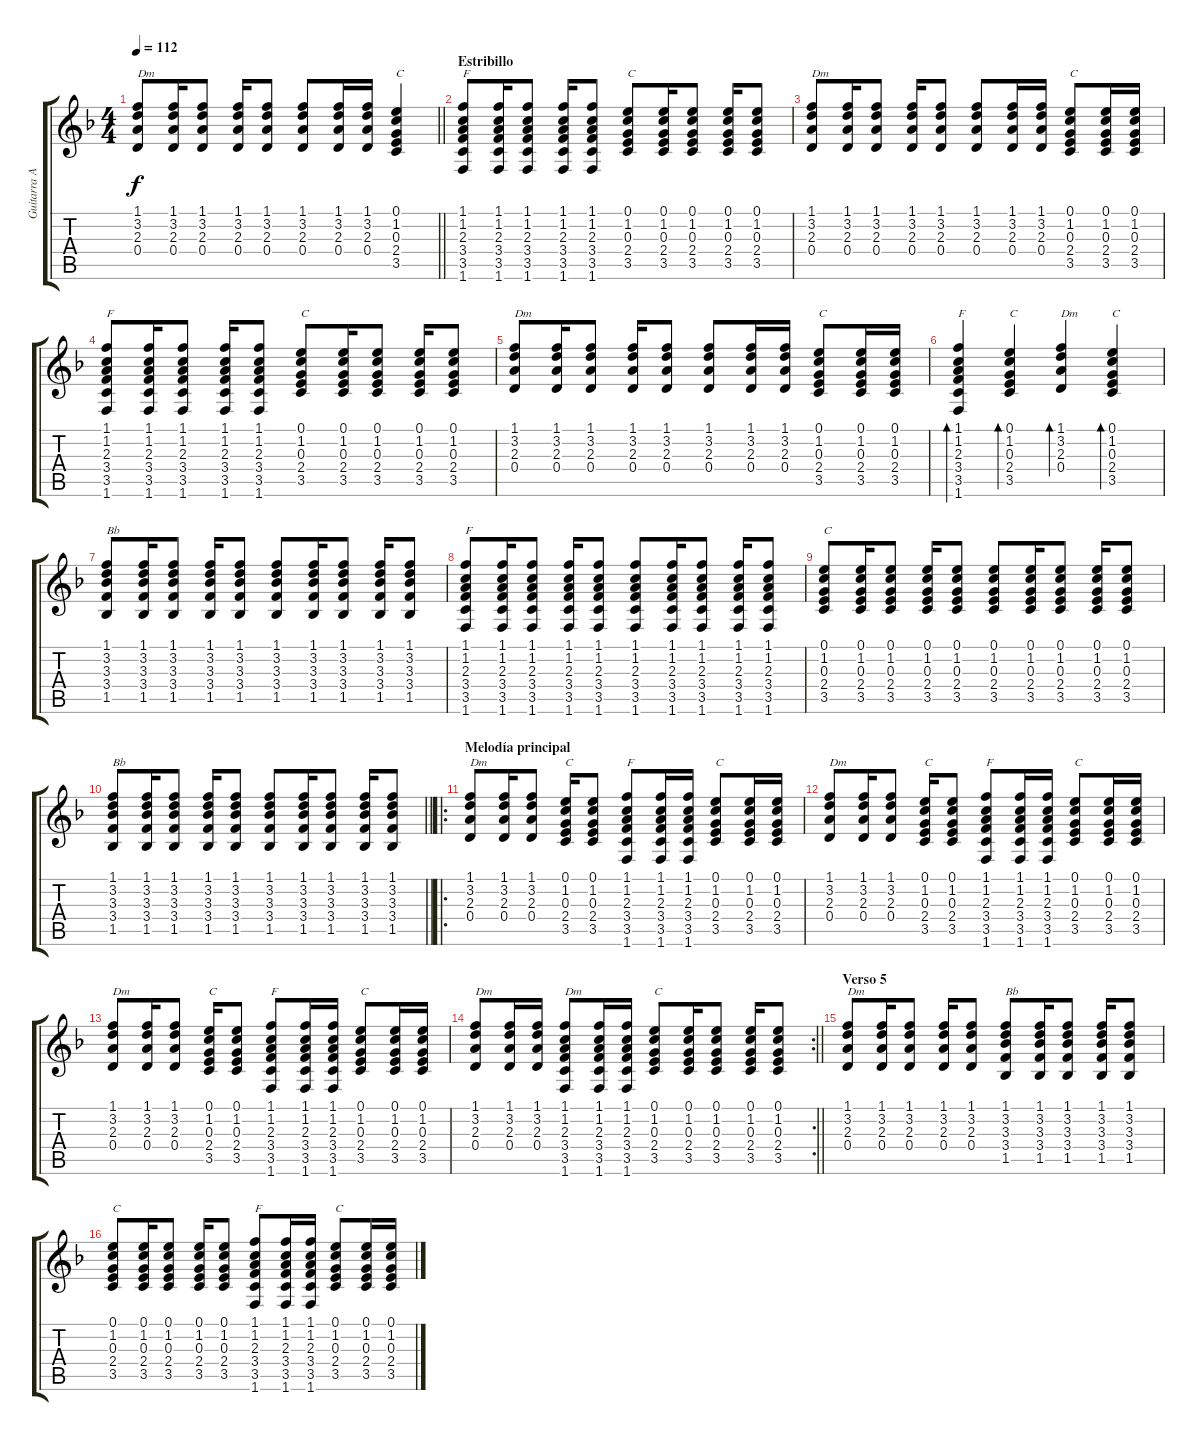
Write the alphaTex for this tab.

\track ("Guitarra Acústica" "Guitarra A") {instrument acousticguitarsteel}
\staff {score tabs}
\tuning (E4 B3 G3 D3 A2 E2) {hide}
\ts (4 4)
\tempo 112
\clef g2
\barLineRight lightlight
\ks dminor
(1.1 3.2 2.3 0.4).8{txt "Dm" dy f} (1.1 3.2 2.3 0.4).16 (1.1 3.2 2.3 0.4).8 (1.1 3.2 2.3 0.4).16 (1.1 3.2 2.3 0.4).8 (1.1 3.2 2.3 0.4).8 (1.1 3.2 2.3 0.4).16 (1.1 3.2 2.3 0.4).16 (0.1 1.2 0.3 2.4 3.5).4{txt "C"} |
\section ("" "Estribillo")
(1.1 1.2 2.3 3.4 3.5 1.6).8{txt "F"} (1.1 1.2 2.3 3.4 3.5 1.6).16 (1.1 1.2 2.3 3.4 3.5 1.6).8 (1.1 1.2 2.3 3.4 3.5 1.6).16 (1.1 1.2 2.3 3.4 3.5 1.6).8 (0.1 1.2 0.3 2.4 3.5).8{txt "C"} (0.1 1.2 0.3 2.4 3.5).16 (0.1 1.2 0.3 2.4 3.5).8 (0.1 1.2 0.3 2.4 3.5).16 (0.1 1.2 0.3 2.4 3.5).8 |
(1.1 3.2 2.3 0.4).8{txt "Dm"} (1.1 3.2 2.3 0.4).16 (1.1 3.2 2.3 0.4).8 (1.1 3.2 2.3 0.4).16 (1.1 3.2 2.3 0.4).8 (1.1 3.2 2.3 0.4).8 (1.1 3.2 2.3 0.4).16 (1.1 3.2 2.3 0.4).16 (0.1 1.2 0.3 2.4 3.5).8{txt "C"} (0.1 1.2 0.3 2.4 3.5).16 (0.1 1.2 0.3 2.4 3.5).16 |
(1.1 1.2 2.3 3.4 3.5 1.6).8{txt "F"} (1.1 1.2 2.3 3.4 3.5 1.6).16 (1.1 1.2 2.3 3.4 3.5 1.6).8 (1.1 1.2 2.3 3.4 3.5 1.6).16 (1.1 1.2 2.3 3.4 3.5 1.6).8 (0.1 1.2 0.3 2.4 3.5).8{txt "C"} (0.1 1.2 0.3 2.4 3.5).16 (0.1 1.2 0.3 2.4 3.5).8 (0.1 1.2 0.3 2.4 3.5).16 (0.1 1.2 0.3 2.4 3.5).8 |
(1.1 3.2 2.3 0.4).8{txt "Dm"} (1.1 3.2 2.3 0.4).16 (1.1 3.2 2.3 0.4).8 (1.1 3.2 2.3 0.4).16 (1.1 3.2 2.3 0.4).8 (1.1 3.2 2.3 0.4).8 (1.1 3.2 2.3 0.4).16 (1.1 3.2 2.3 0.4).16 (0.1 1.2 0.3 2.4 3.5).8{txt "C"} (0.1 1.2 0.3 2.4 3.5).16 (0.1 1.2 0.3 2.4 3.5).16 |
(1.1 1.2 2.3 3.4 3.5 1.6).4{bd 120 txt "F"} (0.1 1.2 0.3 2.4 3.5).4{bd 120 txt "C"} (1.1 3.2 2.3 0.4).4{bd 120 txt "Dm"} (0.1 1.2 0.3 2.4 3.5).4{bd 120 txt "C"} |
(1.1 3.2 3.3 3.4 1.5).8{txt "Bb"} (1.1 3.2 3.3 3.4 1.5).16 (1.1 3.2 3.3 3.4 1.5).8 (1.1 3.2 3.3 3.4 1.5).16 (1.1 3.2 3.3 3.4 1.5).8 (1.1 3.2 3.3 3.4 1.5).8 (1.1 3.2 3.3 3.4 1.5).16 (1.1 3.2 3.3 3.4 1.5).8 (1.1 3.2 3.3 3.4 1.5).16 (1.1 3.2 3.3 3.4 1.5).8 |
(1.1 1.2 2.3 3.4 3.5 1.6).8{txt "F"} (1.1 1.2 2.3 3.4 3.5 1.6).16 (1.1 1.2 2.3 3.4 3.5 1.6).8 (1.1 1.2 2.3 3.4 3.5 1.6).16 (1.1 1.2 2.3 3.4 3.5 1.6).8 (1.1 1.2 2.3 3.4 3.5 1.6).8 (1.1 1.2 2.3 3.4 3.5 1.6).16 (1.1 1.2 2.3 3.4 3.5 1.6).8 (1.1 1.2 2.3 3.4 3.5 1.6).16 (1.1 1.2 2.3 3.4 3.5 1.6).8 |
(0.1 1.2 0.3 2.4 3.5).8{txt "C"} (0.1 1.2 0.3 2.4 3.5).16 (0.1 1.2 0.3 2.4 3.5).8 (0.1 1.2 0.3 2.4 3.5).16 (0.1 1.2 0.3 2.4 3.5).8 (0.1 1.2 0.3 2.4 3.5).8 (0.1 1.2 0.3 2.4 3.5).16 (0.1 1.2 0.3 2.4 3.5).8 (0.1 1.2 0.3 2.4 3.5).16 (0.1 1.2 0.3 2.4 3.5).8 |
\barLineRight lightlight
(1.1 3.2 3.3 3.4 1.5).8{txt "Bb"} (1.1 3.2 3.3 3.4 1.5).16 (1.1 3.2 3.3 3.4 1.5).8 (1.1 3.2 3.3 3.4 1.5).16 (1.1 3.2 3.3 3.4 1.5).8 (1.1 3.2 3.3 3.4 1.5).8 (1.1 3.2 3.3 3.4 1.5).16 (1.1 3.2 3.3 3.4 1.5).8 (1.1 3.2 3.3 3.4 1.5).16 (1.1 3.2 3.3 3.4 1.5).8 |
\ro
\section ("" "Melodía principal")
(1.1 3.2 2.3 0.4).8{txt "Dm"} (1.1 3.2 2.3 0.4).16 (1.1 3.2 2.3 0.4).8 (0.1 1.2 0.3 2.4 3.5).16{txt "C"} (0.1 1.2 0.3 2.4 3.5).8 (1.1 1.2 2.3 3.4 3.5 1.6).8{txt "F"} (1.1 1.2 2.3 3.4 3.5 1.6).16 (1.1 1.2 2.3 3.4 3.5 1.6).16 (0.1 1.2 0.3 2.4 3.5).8{txt "C"} (0.1 1.2 0.3 2.4 3.5).16 (0.1 1.2 0.3 2.4 3.5).16 |
(1.1 3.2 2.3 0.4).8{txt "Dm"} (1.1 3.2 2.3 0.4).16 (1.1 3.2 2.3 0.4).8 (0.1 1.2 0.3 2.4 3.5).16{txt "C"} (0.1 1.2 0.3 2.4 3.5).8 (1.1 1.2 2.3 3.4 3.5 1.6).8{txt "F"} (1.1 1.2 2.3 3.4 3.5 1.6).16 (1.1 1.2 2.3 3.4 3.5 1.6).16 (0.1 1.2 0.3 2.4 3.5).8{txt "C"} (0.1 1.2 0.3 2.4 3.5).16 (0.1 1.2 0.3 2.4 3.5).16 |
(1.1 3.2 2.3 0.4).8{txt "Dm"} (1.1 3.2 2.3 0.4).16 (1.1 3.2 2.3 0.4).8 (0.1 1.2 0.3 2.4 3.5).16{txt "C"} (0.1 1.2 0.3 2.4 3.5).8 (1.1 1.2 2.3 3.4 3.5 1.6).8{txt "F"} (1.1 1.2 2.3 3.4 3.5 1.6).16 (1.1 1.2 2.3 3.4 3.5 1.6).16 (0.1 1.2 0.3 2.4 3.5).8{txt "C"} (0.1 1.2 0.3 2.4 3.5).16 (0.1 1.2 0.3 2.4 3.5).16 |
\rc 2
\barLineRight lightlight
(1.1 3.2 2.3 0.4).8{txt "Dm"} (1.1 3.2 2.3 0.4).16 (1.1 3.2 2.3 0.4).16 (1.1 1.2 2.3 3.4 3.5 1.6).8{txt "Dm"} (1.1 1.2 2.3 3.4 3.5 1.6).16 (1.1 1.2 2.3 3.4 3.5 1.6).16 (0.1 1.2 0.3 2.4 3.5).8{txt "C"} (0.1 1.2 0.3 2.4 3.5).16 (0.1 1.2 0.3 2.4 3.5).8 (0.1 1.2 0.3 2.4 3.5).16 (0.1 1.2 0.3 2.4 3.5).8 |
\section ("" "Verso 5")
(1.1 3.2 2.3 0.4).8{txt "Dm"} (1.1 3.2 2.3 0.4).16 (1.1 3.2 2.3 0.4).8 (1.1 3.2 2.3 0.4).16 (1.1 3.2 2.3 0.4).8 (1.1 3.2 3.3 3.4 1.5).8{txt "Bb"} (1.1 3.2 3.3 3.4 1.5).16 (1.1 3.2 3.3 3.4 1.5).8 (1.1 3.2 3.3 3.4 1.5).16 (1.1 3.2 3.3 3.4 1.5).8 |
(0.1 1.2 0.3 2.4 3.5).8{txt "C"} (0.1 1.2 0.3 2.4 3.5).16 (0.1 1.2 0.3 2.4 3.5).8 (0.1 1.2 0.3 2.4 3.5).16 (0.1 1.2 0.3 2.4 3.5).8 (1.1 1.2 2.3 3.4 3.5 1.6).8{txt "F"} (1.1 1.2 2.3 3.4 3.5 1.6).16 (1.1 1.2 2.3 3.4 3.5 1.6).16 (0.1 1.2 0.3 2.4 3.5).8{txt "C"} (0.1 1.2 0.3 2.4 3.5).16 (0.1 1.2 0.3 2.4 3.5).16
